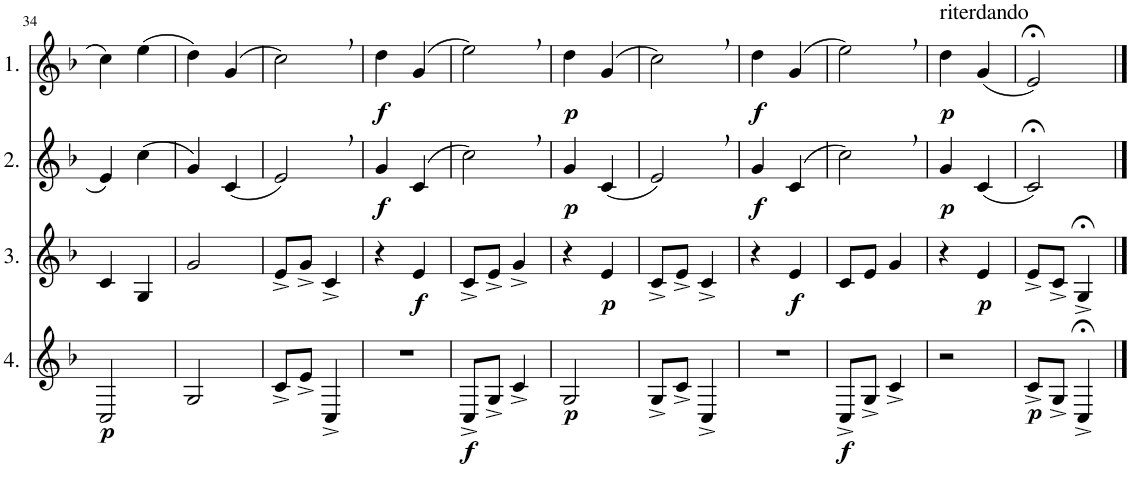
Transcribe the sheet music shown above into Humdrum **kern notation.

**kern	**dynam	**kern	**dynam	**kern	**dynam	**kern	**dynam
*part4	*part4	*part3	*part3	*part2	*part2	*part1	*part1
*staff4	*staff4	*staff3	*staff3	*staff2	*staff2	*staff1	*staff1
*I"4.	*	*I"3.	*	*I"2.	*	*I"1.	*
!!LO:PB:g=z
*clefG2	*	*clefG2	*	*clefG2	*	*clefG2	*
*Trd4c7	*	*Trd4c7	*	*Trd4c7	*	*Trd4c7	*
*k[b-]	*	*k[b-]	*	*k[b-]	*	*k[b-]	*
*M2/4	*	*M2/4	*	*M2/4	*	*M2/4	*
=34	=34	=34	=34	=34	=34	=34	=34
!	!LO:DY:b	!	!	!	!	!	!
2C/	p	4c/	.	4e/	.	4cc\	.
.	.	4G/	.	(4cc\	.	(4ee\	.
=35	=35	=35	=35	=35	=35	=35	=35
2G/	.	2g/	.	4g/)	.	4dd\)	.
.	.	.	.	(4c/	.	(4g/	.
=36	=36	=36	=36	=36	=36	=36	=36
8c^/L	.	8e^/L	.	2e,/)	.	2cc,\)	.
8e^/J	.	8g^/J	.	.	.	.	.
4C^/	.	4c^/	.	.	.	.	.
=37	=37	=37	=37	=37	=37	=37	=37
!	!	!	!	!	!LO:DY:b	!	!LO:DY:b
2r	.	4r	.	4g/	f	4dd\	f
!	!	!	!LO:DY:b	!	!	!	!
.	.	4e/	f	(4c/	.	(4g/	.
=38	=38	=38	=38	=38	=38	=38	=38
!	!LO:DY:b	!	!	!	!	!	!
8C^/L	f	8c^/L	.	2cc,\)	.	2ee,\)	.
8G^/J	.	8e^/J	.	.	.	.	.
4c^/	.	4g^/	.	.	.	.	.
=39	=39	=39	=39	=39	=39	=39	=39
!	!LO:DY:b	!	!	!	!LO:DY:b	!	!LO:DY:b
2G/	p	4r	.	4g/	p	4dd\	p
!	!	!	!LO:DY:b	!	!	!	!
.	.	4e/	p	(4c/	.	(4g/	.
=40	=40	=40	=40	=40	=40	=40	=40
8G^/L	.	8c^/L	.	2e,/)	.	2cc,\)	.
8c^/J	.	8e^/J	.	.	.	.	.
4C^/	.	4c^/	.	.	.	.	.
=41	=41	=41	=41	=41	=41	=41	=41
!	!	!	!	!	!LO:DY:b	!	!LO:DY:b
2r	.	4r	.	4g/	f	4dd\	f
!	!	!	!LO:DY:b	!	!	!	!
.	.	4e/	f	(4c/	.	(4g/	.
=42	=42	=42	=42	=42	=42	=42	=42
!	!LO:DY:b	!	!	!	!	!	!
8C^/L	f	8c/L	.	2cc,\)	.	2ee,\)	.
8G^/J	.	8e/J	.	.	.	.	.
4c^/	.	4g/	.	.	.	.	.
=43	=43	=43	=43	=43	=43	=43	=43
!	!	!	!	!	!	!LO:TX:a:t=riterdando	!
!	!	!	!	!	!LO:DY:b	!	!LO:DY:b
2r	.	4r	.	4g/	p	4dd\	p
!	!	!	!LO:DY:b	!	!	!	!
.	.	4e/	p	(4c/	.	(4g/	.
=44	=44	=44	=44	=44	=44	=44	=44
!	!LO:DY:b	!	!	!	!	!	!
8c^/L	p	8e^/L	.	2c;</)	.	2e;</)	.
8G^/J	.	8c^/J	.	.	.	.	.
4C;<^/	.	4G;<^/	.	.	.	.	.
==	==	==	==	==	==	==	==
*-	*-	*-	*-	*-	*-	*-	*-
